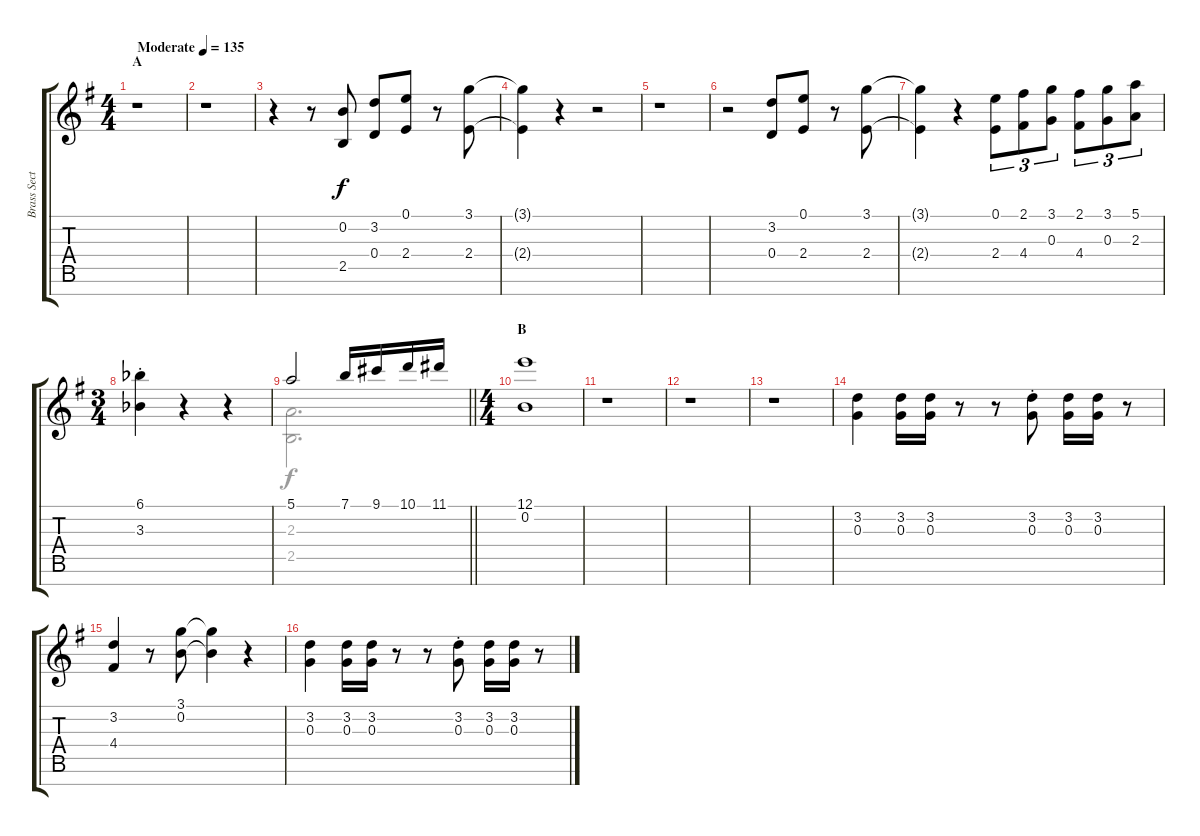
\track ("Brass Section I" "Brass Sect") {instrument brasssection}
\staff {score tabs}
\tuning (E5 B4 G4 D4 A3 E3 B2) {hide}
\voice
\ts (4 4)
\section ("" "A")
\tempo (135 "Moderate")
\clef g2
\ks g
r.1{dy f instrument brasssection} |
r.1 |
r.4 r.8 (0.2 2.5).8 (3.2 0.4).8 (0.1 2.4).8 r.8 (3.1 2.4).8 |
(3.1{t} 2.4{t}).4 r.4 r.2 |
r.1 |
r.2 (3.2 0.4).8 (0.1 2.4).8 r.8 (3.1 2.4).8 |
(3.1{t} 2.4{t}).4 r.4 (0.1 2.4).8{tu (3 2)} (2.1 4.4).8{tu (3 2)} (3.1 0.3).8{tu (3 2)} (2.1 4.4).8{tu (3 2)} (3.1 0.3).8{tu (3 2)} (5.1 2.3).8{tu (3 2)} |
\ts (3 4)
(6.1{st acc b} 3.3{st acc b}).4 r.4 r.4 |
\barLineRight lightlight
5.1.2 7.1.16 9.1.16 10.1.16 11.1.16 |
\ts (4 4)
\section ("" "B")
(12.1 0.2).1 |
r.1 |
r.1 |
r.1 |
(3.2 0.3).4 (3.2 0.3).16 (3.2 0.3).16 r.8 r.8 (3.2{st} 0.3{st}).8 (3.2 0.3).16 (3.2 0.3).16 r.8 |
(3.2 4.4).4 r.8 (3.1 0.2).8 (3.1{t} 0.2{t}).4 r.4 |
(3.2 0.3).4 (3.2 0.3).16 (3.2 0.3).16 r.8 r.8 (3.2{st} 0.3{st}).8 (3.2 0.3).16 (3.2 0.3).16 r.8
\voice
\clef g2
\ottava regular
\simile none
\ks g
|
|
|
|
|
|
|
|
\barLineRight lightlight
(2.3 2.5).2{d} |
|
|
|
|
|
|
